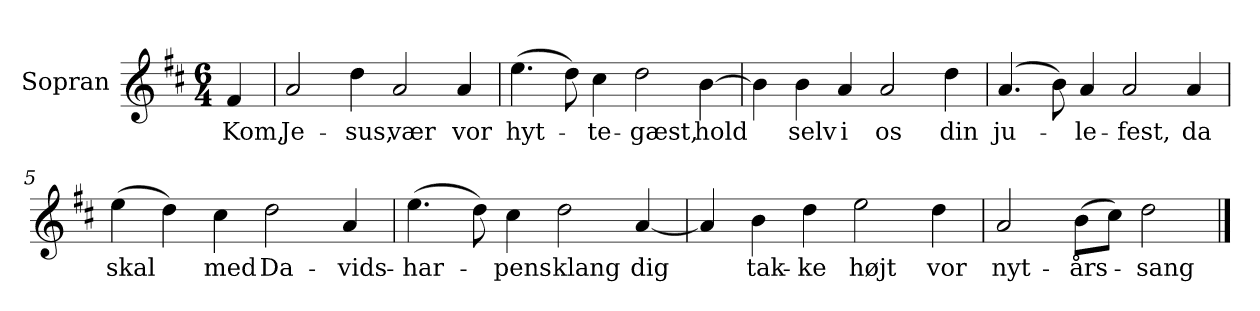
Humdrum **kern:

**kern	**text
*part1	*part1
*staff1	*staff1
*I"Sopran	*
*I'S.	*
*clefG2	*
*k[f#c#]	*
*M6/4	*
=	=
!	!LO:LY:b
4f#/	Kom,
=1	=1
!	!LO:LY:b
2a/	Je-
!	!LO:LY:b
4dd\	-sus,
!	!LO:LY:b
2a/	vær
!	!LO:LY:b
4a/	vor
=2	=2
!	!LO:LY:b
(4.ee\	hyt-
8dd\)	.
!	!LO:LY:b
4cc#\	-te-
!	!LO:LY:b
2dd\	-gæst,
!	!LO:LY:b
[4b\	hold
=3	=3
4b\]	.
!	!LO:LY:b
4b\	selv
!	!LO:LY:b
4a/	i
!	!LO:LY:b
2a/	os
!	!LO:LY:b
4dd\	din
=4	=4
!	!LO:LY:b
(4.a/	ju-
8b\)	.
!	!LO:LY:b
4a/	-le-
!	!LO:LY:b
2a/	-fest,
!	!LO:LY:b
4a/	da
!!LO:LB:g=z
=5	=5
!	!LO:LY:b
(4ee\	skal
4dd\)	.
!	!LO:LY:b
4cc#\	med
!	!LO:LY:b
2dd\	Da-
!	!LO:LY:b
4a/	-vids-
=6	=6
!	!LO:LY:b
(4.ee\	-har-
8dd\)	.
!	!LO:LY:b
4cc#\	-pens
!	!LO:LY:b
2dd\	klang
!	!LO:LY:b
[4a/	dig
=7	=7
4a/]	.
!	!LO:LY:b
4b\	tak-
!	!LO:LY:b
4dd\	-ke
!	!LO:LY:b
2ee\	højt
!	!LO:LY:b
4dd\	vor
=8	=8
!	!LO:LY:b
2a/	nyt-
!	!LO:LY:b
(8b\L	-års-
8cc#\J)	.
!	!LO:LY:b
2dd\	-sang
==	==
*-	*-
